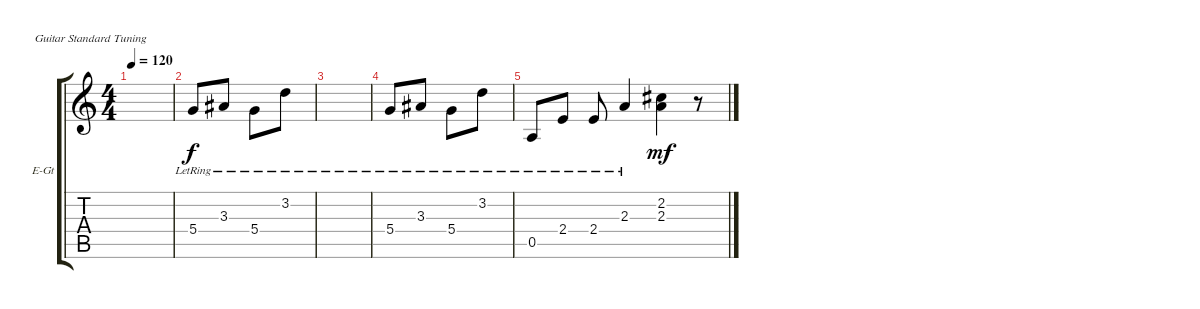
\defaultSystemsLayout 4
\bracketExtendMode groupsimilarinstruments
\firstSystemTrackNameOrientation horizontal
\otherSystemsTrackNameOrientation horizontal
\track ("Electric Guitar" "E-Gt") {instrument distortionguitar}
\staff {score tabs}
\tuning (E4 B3 G3 D3 A2 E2)
\ts (4 4)
\tempo 120
\clef g2
\scale
0.333333
\ks c
|
5.4{lr}.8{dy f} 3.3{lr}.8 5.4{lr}.8 3.2{lr}.8 |
|
5.4{lr}.8 3.3{lr}.8 5.4{lr}.8 3.2{lr}.8 |
0.5{lr}.8 2.4{lr}.8 2.4{lr}.8 2.3{lr}.4 (2.2 2.3).4{dy mf} r.8
